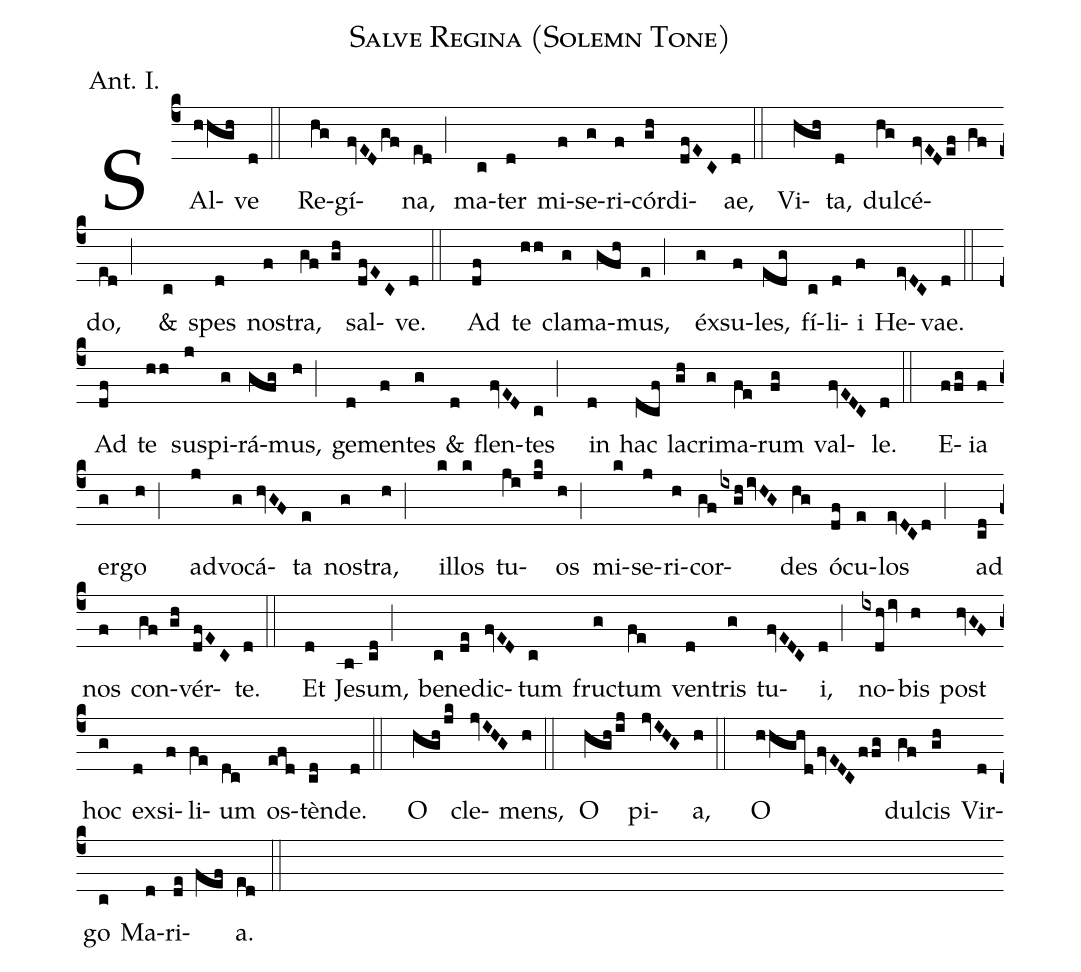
name: Salve Regina (Solemn Tone);
annotation:Ant. I.;
%%
(c4) SAl(hhgh)ve(d::) Re(hg)gí(fvEDgf)na,(ed;) ma(c)ter(d) mi(f)se(g)ri(f)cór(gh)di(dfEC)ae,(d::) Vi(hgh)ta,(d) dul(hg)cé(fvEDef gf)do,(ed;) &(c) spes(d) nos(f)tra,(gf gh) sal(dfEC)ve.(d::) Ad(df) te(hh) cla(g)ma(gfh)mus,(e;) éx(g)su(f)les,(edg) fí(c)li(d)i(f) He(evDC)vae.(d::) Ad(df) te(hh) sus(j)pi(g)rá(gfg)mus,(h;) ge(d)men(f)tes(g) &(d) flen(fvED)tes(c;) in(d) hac(dcf) la(gh)cri(g)ma(fe)rum(fg) val(fvEDC)le.(d::) E(ffg)ia(f) er(g)go(h;) ad(j)vo(g)cá(hvGF)ta(e) nos(g)tra,(h;) il(k)los(k) tu(ji jk)os(h;) mi(k)se(j)ri(h)cor(gfixghivHG)des(hg) ó(df)cu(e)los(evDCd;) ad(cd) nos(f) con(gf gh)vér(dfEC)te.(d::) Et(d) Je(b)sum,(cd;) be(c)ne(de)dic(fvED)tum(c) fruc(g)tum(fe) ven(d)tris(g) tu(fvEDC)i,(d;) no(ixdhiv)bis(h) post(hvGF) hoc(g) ex(d)si(f)li(fe)um(dc) os(efd)tèn(cd)de.(d::) O(hghjk) cle(jvIHG)mens,(h::) O(hghij) pi(jvIHG)a,(h::) O(hhghdfvEDCffg) dul(gf)cis(gh) Vir(d)go(c) Ma(d)ri(de fef)a.(ed::)
